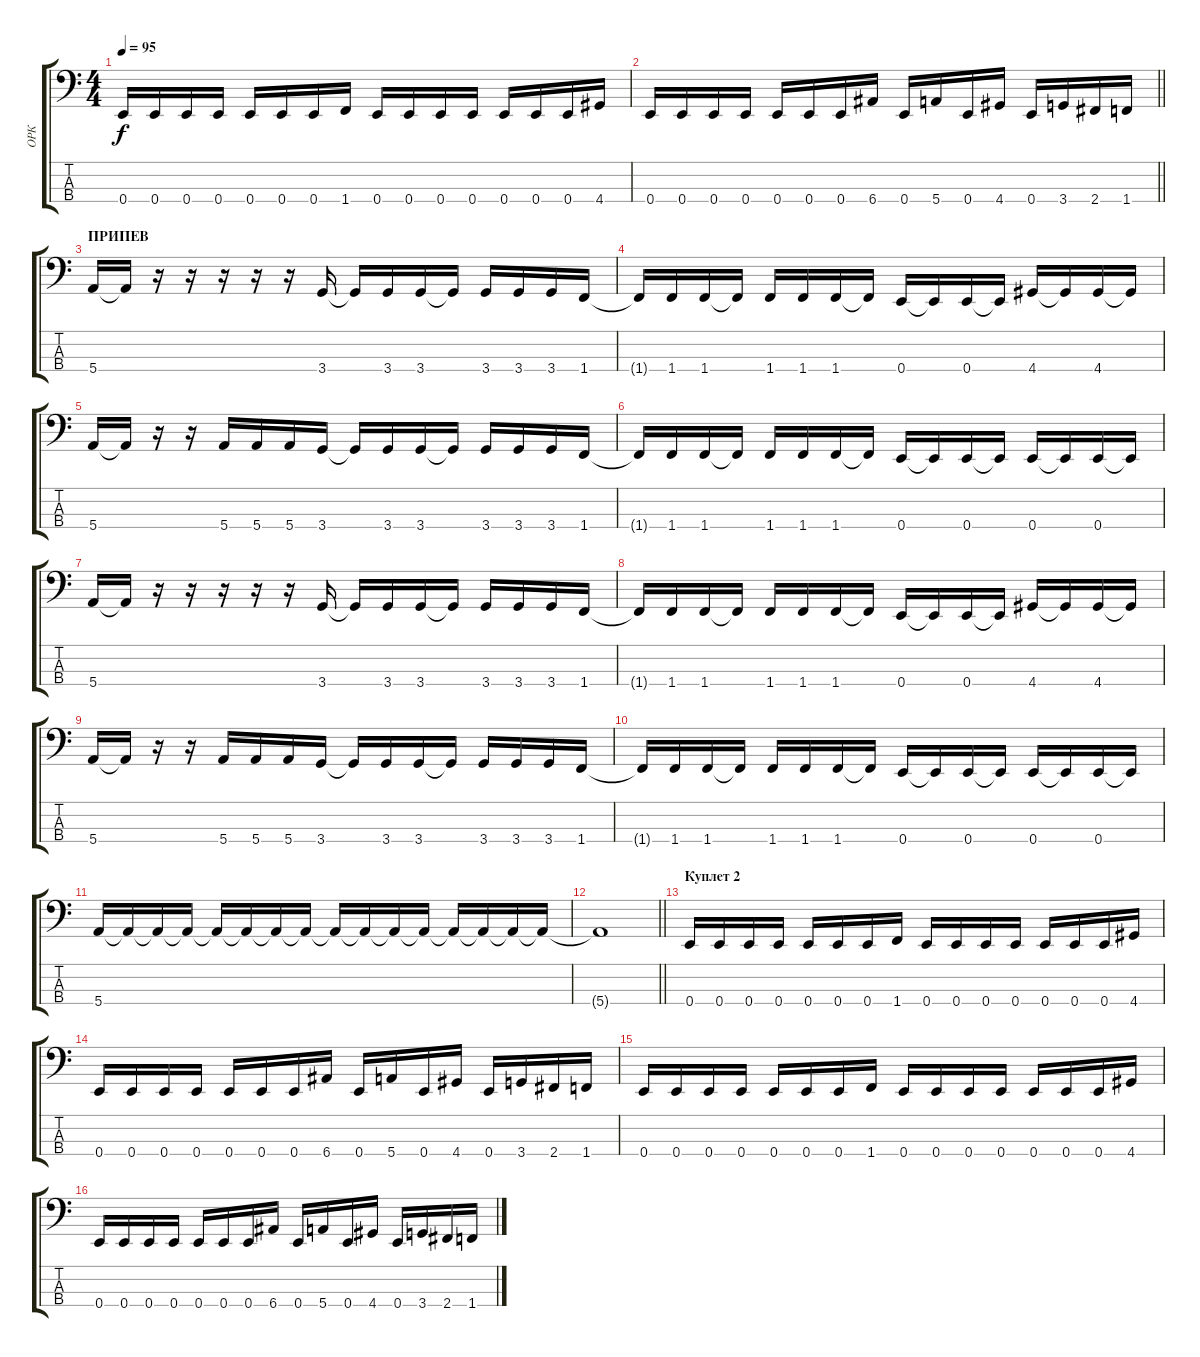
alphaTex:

\track ("ОРК" "ОРК") {instrument electricbasspick}
\staff {score tabs}
\tuning (G2 D2 A1 E1) {hide}
\ts (4 4)
\tempo 95
\clef f4
\ks c
0.4.16{dy f} 0.4.16 0.4.16 0.4.16 0.4.16 0.4.16 0.4.16 1.4.16 0.4.16 0.4.16 0.4.16 0.4.16 0.4.16 0.4.16 0.4.16 4.4.16 |
\barLineRight lightlight
0.4.16 0.4.16 0.4.16 0.4.16 0.4.16 0.4.16 0.4.16 6.4.16 0.4.16 5.4.16 0.4.16 4.4.16 0.4.16 3.4.16 2.4.16 1.4.16 |
\section ("" "ПРИПЕВ")
5.4.16 5.4{t}.16 r.16 r.16 r.16 r.16 r.16 3.4.16 3.4{t}.16 3.4.16 3.4.16 3.4{t}.16 3.4.16 3.4.16 3.4.16 1.4.16 |
1.4{t}.16 1.4.16 1.4.16 1.4{t}.16 1.4.16 1.4.16 1.4.16 1.4{t}.16 0.4.16 0.4{t}.16 0.4.16 0.4{t}.16 4.4.16 4.4{t}.16 4.4.16 4.4{t}.16 |
5.4.16 5.4{t}.16 r.16 r.16 5.4.16 5.4.16 5.4.16 3.4.16 3.4{t}.16 3.4.16 3.4.16 3.4{t}.16 3.4.16 3.4.16 3.4.16 1.4.16 |
1.4{t}.16 1.4.16 1.4.16 1.4{t}.16 1.4.16 1.4.16 1.4.16 1.4{t}.16 0.4.16 0.4{t}.16 0.4.16 0.4{t}.16 0.4.16 0.4{t}.16 0.4.16 0.4{t}.16 |
5.4.16 5.4{t}.16 r.16 r.16 r.16 r.16 r.16 3.4.16 3.4{t}.16 3.4.16 3.4.16 3.4{t}.16 3.4.16 3.4.16 3.4.16 1.4.16 |
1.4{t}.16 1.4.16 1.4.16 1.4{t}.16 1.4.16 1.4.16 1.4.16 1.4{t}.16 0.4.16 0.4{t}.16 0.4.16 0.4{t}.16 4.4.16 4.4{t}.16 4.4.16 4.4{t}.16 |
5.4.16 5.4{t}.16 r.16 r.16 5.4.16 5.4.16 5.4.16 3.4.16 3.4{t}.16 3.4.16 3.4.16 3.4{t}.16 3.4.16 3.4.16 3.4.16 1.4.16 |
1.4{t}.16 1.4.16 1.4.16 1.4{t}.16 1.4.16 1.4.16 1.4.16 1.4{t}.16 0.4.16 0.4{t}.16 0.4.16 0.4{t}.16 0.4.16 0.4{t}.16 0.4.16 0.4{t}.16 |
5.4.16 5.4{t}.16 5.4{t}.16 5.4{t}.16 5.4{t}.16 5.4{t}.16 5.4{t}.16 5.4{t}.16 5.4{t}.16 5.4{t}.16 5.4{t}.16 5.4{t}.16 5.4{t}.16 5.4{t}.16 5.4{t}.16 5.4{t}.16 |
\barLineRight lightlight
5.4{t}.1 |
\section ("" "Куплет 2")
0.4.16 0.4.16 0.4.16 0.4.16 0.4.16 0.4.16 0.4.16 1.4.16 0.4.16 0.4.16 0.4.16 0.4.16 0.4.16 0.4.16 0.4.16 4.4.16 |
0.4.16 0.4.16 0.4.16 0.4.16 0.4.16 0.4.16 0.4.16 6.4.16 0.4.16 5.4.16 0.4.16 4.4.16 0.4.16 3.4.16 2.4.16 1.4.16 |
0.4.16 0.4.16 0.4.16 0.4.16 0.4.16 0.4.16 0.4.16 1.4.16 0.4.16 0.4.16 0.4.16 0.4.16 0.4.16 0.4.16 0.4.16 4.4.16 |
0.4.16 0.4.16 0.4.16 0.4.16 0.4.16 0.4.16 0.4.16 6.4.16 0.4.16 5.4.16 0.4.16 4.4.16 0.4.16 3.4.16 2.4.16 1.4.16
